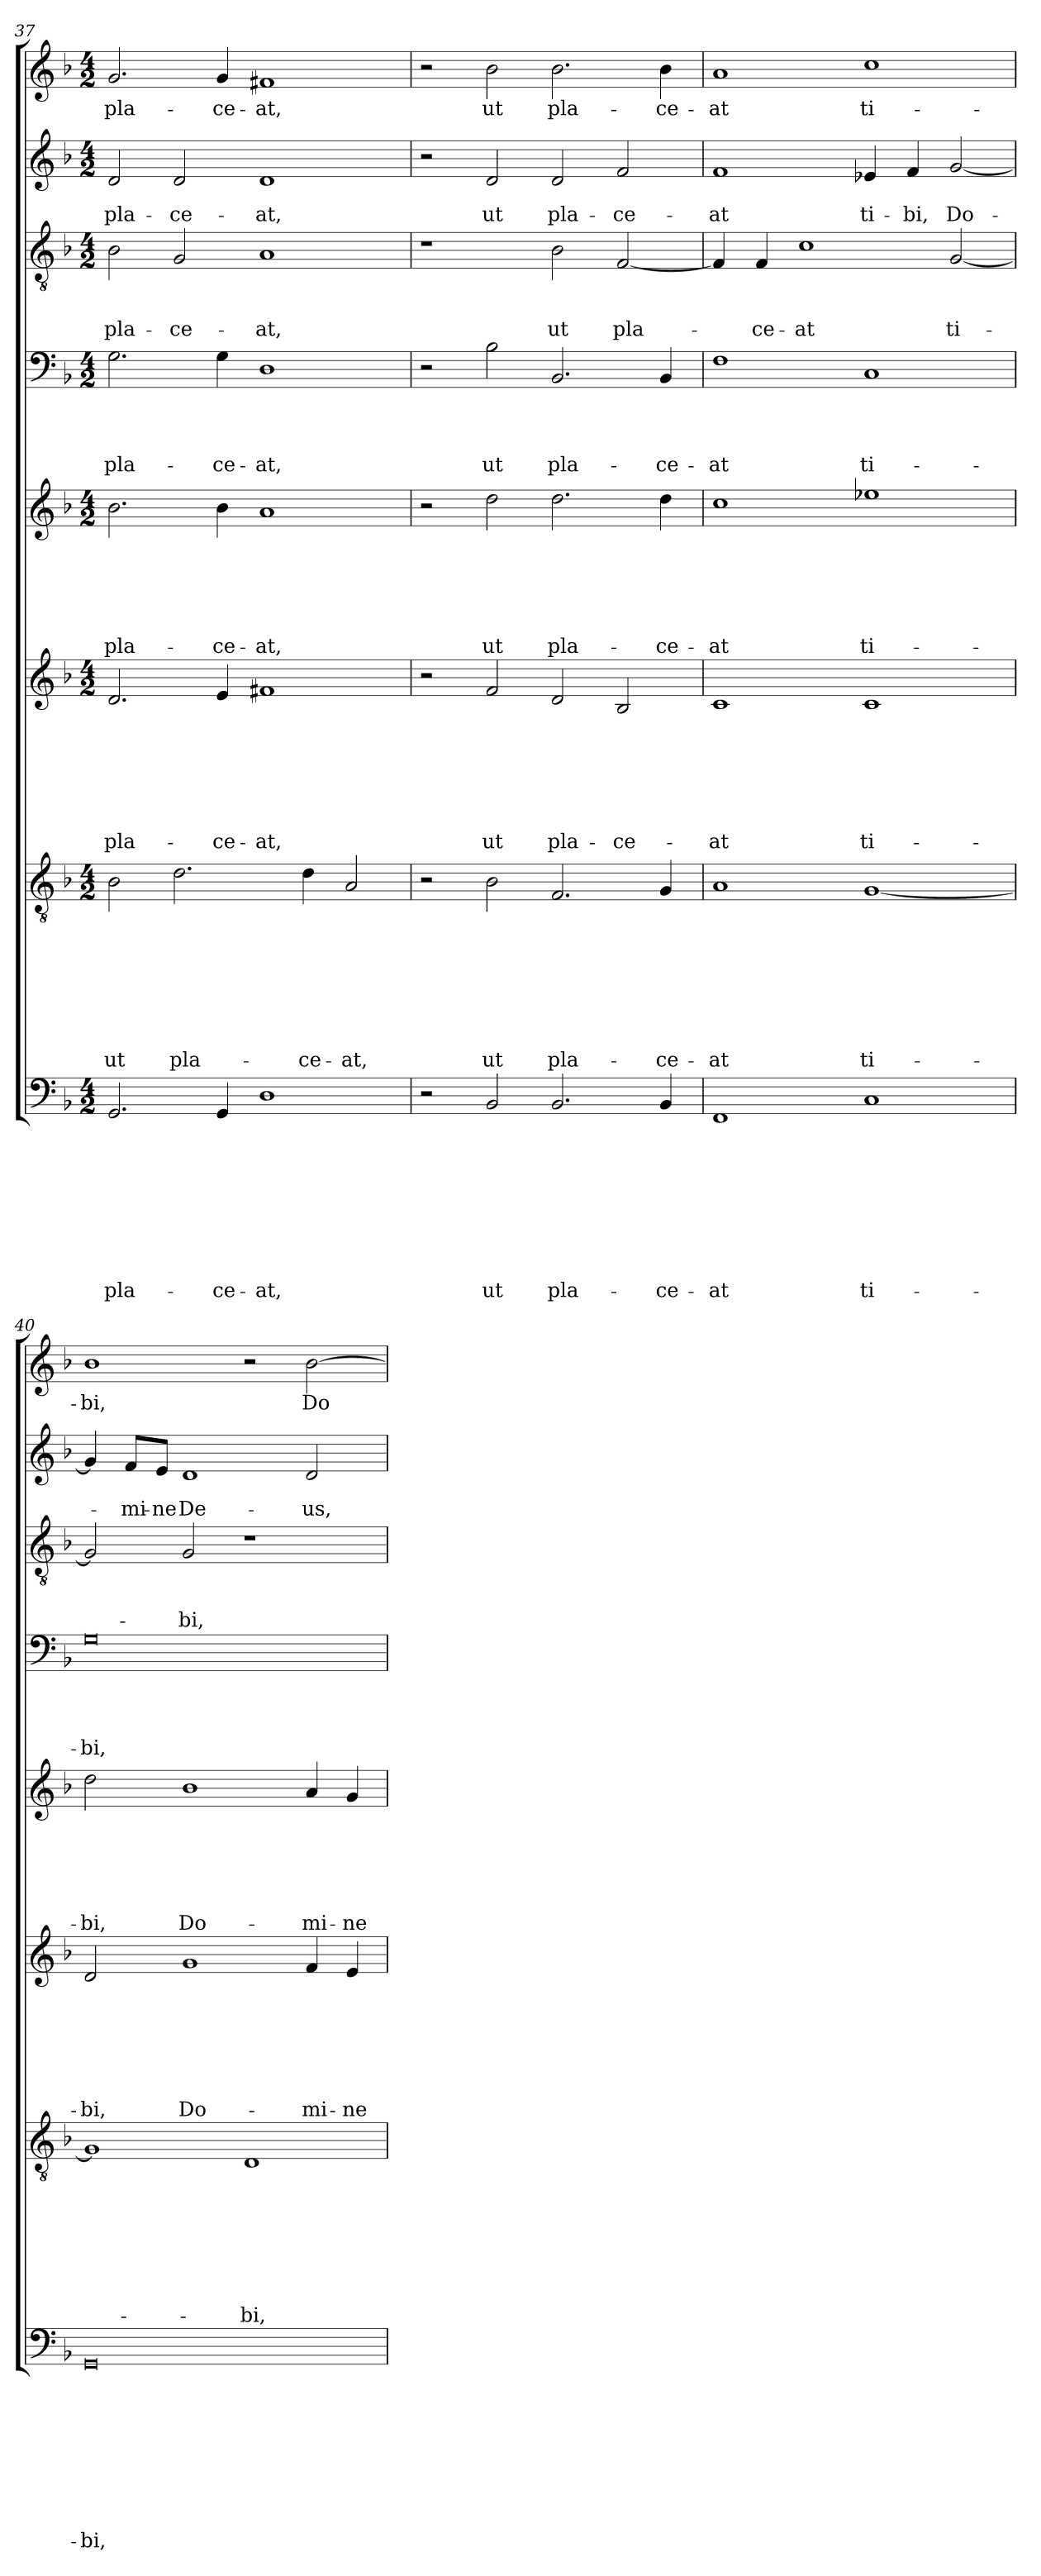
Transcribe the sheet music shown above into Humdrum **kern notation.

**kern	**text	**text	**text	**text	**text	**text	**text	**text	**text	**kern	**text	**text	**text	**text	**text	**text	**text	**text	**kern	**text	**text	**text	**text	**text	**text	**text	**kern	**text	**text	**text	**text	**text	**text	**kern	**text	**text	**text	**text	**kern	**text	**text	**text	**kern	**text	**text	**kern	**text
*part8	*part8	*part8	*part8	*part8	*part8	*part8	*part8	*part8	*part8	*part7	*part7	*part7	*part7	*part7	*part7	*part7	*part7	*part7	*part6	*part6	*part6	*part6	*part6	*part6	*part6	*part6	*part5	*part5	*part5	*part5	*part5	*part5	*part5	*part4	*part4	*part4	*part4	*part4	*part3	*part3	*part3	*part3	*part2	*part2	*part2	*part1	*part1
*staff8	*staff8	*staff8	*staff8	*staff8	*staff8	*staff8	*staff8	*staff8	*staff8	*staff7	*staff7	*staff7	*staff7	*staff7	*staff7	*staff7	*staff7	*staff7	*staff6	*staff6	*staff6	*staff6	*staff6	*staff6	*staff6	*staff6	*staff5	*staff5	*staff5	*staff5	*staff5	*staff5	*staff5	*staff4	*staff4	*staff4	*staff4	*staff4	*staff3	*staff3	*staff3	*staff3	*staff2	*staff2	*staff2	*staff1	*staff1
!!LO:PB:g=z
*clefF4	*	*	*	*	*	*	*	*	*	*clefGv2	*	*	*	*	*	*	*	*	*clefG2	*	*	*	*	*	*	*	*clefG2	*	*	*	*	*	*	*clefF4	*	*	*	*	*clefGv2	*	*	*	*clefG2	*	*	*clefG2	*
*k[b-]	*	*	*	*	*	*	*	*	*	*k[b-]	*	*	*	*	*	*	*	*	*k[b-]	*	*	*	*	*	*	*	*k[b-]	*	*	*	*	*	*	*k[b-]	*	*	*	*	*k[b-]	*	*	*	*k[b-]	*	*	*k[b-]	*
*d:	*	*	*	*	*	*	*	*	*	*d:	*	*	*	*	*	*	*	*	*d:	*	*	*	*	*	*	*	*d:	*	*	*	*	*	*	*d:	*	*	*	*	*d:	*	*	*	*d:	*	*	*d:	*
*M4/2	*	*	*	*	*	*	*	*	*	*M4/2	*	*	*	*	*	*	*	*	*M4/2	*	*	*	*	*	*	*	*M4/2	*	*	*	*	*	*	*M4/2	*	*	*	*	*M4/2	*	*	*	*M4/2	*	*	*M4/2	*
=37	=37	=37	=37	=37	=37	=37	=37	=37	=37	=37	=37	=37	=37	=37	=37	=37	=37	=37	=37	=37	=37	=37	=37	=37	=37	=37	=37	=37	=37	=37	=37	=37	=37	=37	=37	=37	=37	=37	=37	=37	=37	=37	=37	=37	=37	=37	=37
!	!	!	!	!	!	!	!	!	!LO:LY:b	!	!	!	!	!	!	!	!	!LO:LY:b	!	!	!	!	!	!	!	!LO:LY:b	!	!	!	!	!	!	!LO:LY:b	!	!	!	!	!LO:LY:b	!	!	!	!LO:LY:b	!	!	!LO:LY:b	!	!LO:LY:b
2.GG/	.	.	.	.	.	.	.	.	pla-	2B-\	.	.	.	.	.	.	.	ut	2.d/	.	.	.	.	.	.	pla-	2.b-\	.	.	.	.	.	pla-	2.G\	.	.	.	pla-	2B-\	.	.	pla-	2d/	.	pla-	2.g/	pla-
!	!	!	!	!	!	!	!	!	!	!	!	!	!	!	!	!	!	!LO:LY:b	!	!	!	!	!	!	!	!	!	!	!	!	!	!	!	!	!	!	!	!	!	!	!	!LO:LY:b	!	!	!LO:LY:b	!	!
.	.	.	.	.	.	.	.	.	.	2.d\	.	.	.	.	.	.	.	pla-	.	.	.	.	.	.	.	.	.	.	.	.	.	.	.	.	.	.	.	.	2G/	.	.	-ce-	2d/	.	-ce-	.	.
!	!	!	!	!	!	!	!	!	!LO:LY:b	!	!	!	!	!	!	!	!	!	!	!	!	!	!	!	!	!LO:LY:b	!	!	!	!	!	!	!LO:LY:b	!	!	!	!	!LO:LY:b	!	!	!	!	!	!	!	!	!LO:LY:b
4GG/	.	.	.	.	.	.	.	.	-ce-	.	.	.	.	.	.	.	.	.	4e/	.	.	.	.	.	.	-ce-	4b-\	.	.	.	.	.	-ce-	4G\	.	.	.	-ce-	.	.	.	.	.	.	.	4g/	-ce-
!	!	!	!	!	!	!	!	!	!LO:LY:b	!	!	!	!	!	!	!	!	!	!	!	!	!	!	!	!	!LO:LY:b	!	!	!	!	!	!	!LO:LY:b	!	!	!	!	!LO:LY:b	!	!	!	!LO:LY:b	!	!	!LO:LY:b	!	!LO:LY:b
1D	.	.	.	.	.	.	.	.	-at,	.	.	.	.	.	.	.	.	.	1f#X	.	.	.	.	.	.	-at,	1a	.	.	.	.	.	-at,	1D	.	.	.	-at,	1A	.	.	-at,	1d	.	-at,	1f#X	-at,
!	!	!	!	!	!	!	!	!	!	!	!	!	!	!	!	!	!	!LO:LY:b	!	!	!	!	!	!	!	!	!	!	!	!	!	!	!	!	!	!	!	!	!	!	!	!	!	!	!	!	!
.	.	.	.	.	.	.	.	.	.	4d\	.	.	.	.	.	.	.	-ce-	.	.	.	.	.	.	.	.	.	.	.	.	.	.	.	.	.	.	.	.	.	.	.	.	.	.	.	.	.
!	!	!	!	!	!	!	!	!	!	!	!	!	!	!	!	!	!	!LO:LY:b	!	!	!	!	!	!	!	!	!	!	!	!	!	!	!	!	!	!	!	!	!	!	!	!	!	!	!	!	!
.	.	.	.	.	.	.	.	.	.	2A/	.	.	.	.	.	.	.	-at,	.	.	.	.	.	.	.	.	.	.	.	.	.	.	.	.	.	.	.	.	.	.	.	.	.	.	.	.	.
=38	=38	=38	=38	=38	=38	=38	=38	=38	=38	=38	=38	=38	=38	=38	=38	=38	=38	=38	=38	=38	=38	=38	=38	=38	=38	=38	=38	=38	=38	=38	=38	=38	=38	=38	=38	=38	=38	=38	=38	=38	=38	=38	=38	=38	=38	=38	=38
2r	.	.	.	.	.	.	.	.	.	2r	.	.	.	.	.	.	.	.	2r	.	.	.	.	.	.	.	2r	.	.	.	.	.	.	2r	.	.	.	.	1r	.	.	.	2r	.	.	2r	.
!	!	!	!	!	!	!	!	!	!LO:LY:b	!	!	!	!	!	!	!	!	!LO:LY:b	!	!	!	!	!	!	!	!LO:LY:b	!	!	!	!	!	!	!LO:LY:b	!	!	!	!	!LO:LY:b	!	!	!	!	!	!	!LO:LY:b	!	!LO:LY:b
2BB-/	.	.	.	.	.	.	.	.	ut	2B-\	.	.	.	.	.	.	.	ut	2f/	.	.	.	.	.	.	ut	2dd\	.	.	.	.	.	ut	2B-\	.	.	.	ut	.	.	.	.	2d/	.	ut	2b-\	ut
!	!	!	!	!	!	!	!	!	!LO:LY:b	!	!	!	!	!	!	!	!	!LO:LY:b	!	!	!	!	!	!	!	!LO:LY:b	!	!	!	!	!	!	!LO:LY:b	!	!	!	!	!LO:LY:b	!	!	!	!LO:LY:b	!	!	!LO:LY:b	!	!LO:LY:b
2.BB-/	.	.	.	.	.	.	.	.	pla-	2.F/	.	.	.	.	.	.	.	pla-	2d/	.	.	.	.	.	.	pla-	2.dd\	.	.	.	.	.	pla-	2.BB-/	.	.	.	pla-	2B-\	.	.	ut	2d/	.	pla-	2.b-\	pla-
!	!	!	!	!	!	!	!	!	!	!	!	!	!	!	!	!	!	!	!	!	!	!	!	!	!	!LO:LY:b	!	!	!	!	!	!	!	!	!	!	!	!	!	!	!	!LO:LY:b	!	!	!LO:LY:b	!	!
.	.	.	.	.	.	.	.	.	.	.	.	.	.	.	.	.	.	.	2B-/	.	.	.	.	.	.	-ce-	.	.	.	.	.	.	.	.	.	.	.	.	[2F/	.	.	pla-	2f/	.	-ce-	.	.
!	!	!	!	!	!	!	!	!	!LO:LY:b	!	!	!	!	!	!	!	!	!LO:LY:b	!	!	!	!	!	!	!	!	!	!	!	!	!	!	!LO:LY:b	!	!	!	!	!LO:LY:b	!	!	!	!	!	!	!	!	!LO:LY:b
4BB-/	.	.	.	.	.	.	.	.	-ce-	4G/	.	.	.	.	.	.	.	-ce-	.	.	.	.	.	.	.	.	4dd\	.	.	.	.	.	-ce-	4BB-/	.	.	.	-ce-	.	.	.	.	.	.	.	4b-\	-ce-
=39	=39	=39	=39	=39	=39	=39	=39	=39	=39	=39	=39	=39	=39	=39	=39	=39	=39	=39	=39	=39	=39	=39	=39	=39	=39	=39	=39	=39	=39	=39	=39	=39	=39	=39	=39	=39	=39	=39	=39	=39	=39	=39	=39	=39	=39	=39	=39
!	!	!	!	!	!	!	!	!	!LO:LY:b	!	!	!	!	!	!	!	!	!LO:LY:b	!	!	!	!	!	!	!	!LO:LY:b	!	!	!	!	!	!	!LO:LY:b	!	!	!	!	!LO:LY:b	!	!	!	!	!	!	!LO:LY:b	!	!LO:LY:b
1FF	.	.	.	.	.	.	.	.	-at	1A	.	.	.	.	.	.	.	-at	1c	.	.	.	.	.	.	-at	1cc	.	.	.	.	.	-at	1F	.	.	.	-at	4F/]	.	.	.	1f	.	-at	1a	-at
!	!	!	!	!	!	!	!	!	!	!	!	!	!	!	!	!	!	!	!	!	!	!	!	!	!	!	!	!	!	!	!	!	!	!	!	!	!	!	!	!	!	!LO:LY:b	!	!	!	!	!
.	.	.	.	.	.	.	.	.	.	.	.	.	.	.	.	.	.	.	.	.	.	.	.	.	.	.	.	.	.	.	.	.	.	.	.	.	.	.	4F/	.	.	-ce-	.	.	.	.	.
!	!	!	!	!	!	!	!	!	!	!	!	!	!	!	!	!	!	!	!	!	!	!	!	!	!	!	!	!	!	!	!	!	!	!	!	!	!	!	!	!	!	!LO:LY:b	!	!	!	!	!
.	.	.	.	.	.	.	.	.	.	.	.	.	.	.	.	.	.	.	.	.	.	.	.	.	.	.	.	.	.	.	.	.	.	.	.	.	.	.	1c	.	.	-at	.	.	.	.	.
!	!	!	!	!	!	!	!	!	!LO:LY:b	!	!	!	!	!	!	!	!	!LO:LY:b	!	!	!	!	!	!	!	!LO:LY:b	!	!	!	!	!	!	!LO:LY:b	!	!	!	!	!LO:LY:b	!	!	!	!	!	!	!LO:LY:b	!	!LO:LY:b
1C	.	.	.	.	.	.	.	.	ti-	[1G	.	.	.	.	.	.	.	ti-	1c	.	.	.	.	.	.	ti-	1ee-X	.	.	.	.	.	ti-	1C	.	.	.	ti-	.	.	.	.	4e-X/	.	ti-	1cc	ti-
!	!	!	!	!	!	!	!	!	!	!	!	!	!	!	!	!	!	!	!	!	!	!	!	!	!	!	!	!	!	!	!	!	!	!	!	!	!	!	!	!	!	!	!	!	!LO:LY:b	!	!
.	.	.	.	.	.	.	.	.	.	.	.	.	.	.	.	.	.	.	.	.	.	.	.	.	.	.	.	.	.	.	.	.	.	.	.	.	.	.	.	.	.	.	4f/	.	-bi,	.	.
!	!	!	!	!	!	!	!	!	!	!	!	!	!	!	!	!	!	!	!	!	!	!	!	!	!	!	!	!	!	!	!	!	!	!	!	!	!	!	!	!	!	!LO:LY:b	!	!	!LO:LY:b	!	!
.	.	.	.	.	.	.	.	.	.	.	.	.	.	.	.	.	.	.	.	.	.	.	.	.	.	.	.	.	.	.	.	.	.	.	.	.	.	.	[2G/	.	.	ti-	[2g/	.	Do-	.	.
=40	=40	=40	=40	=40	=40	=40	=40	=40	=40	=40	=40	=40	=40	=40	=40	=40	=40	=40	=40	=40	=40	=40	=40	=40	=40	=40	=40	=40	=40	=40	=40	=40	=40	=40	=40	=40	=40	=40	=40	=40	=40	=40	=40	=40	=40	=40	=40
!	!	!	!	!	!	!	!	!	!LO:LY:b	!	!	!	!	!	!	!	!	!	!	!	!	!	!	!	!	!LO:LY:b	!	!	!	!	!	!	!LO:LY:b	!	!	!	!	!LO:LY:b	!	!	!	!	!	!	!	!	!LO:LY:b
0GG	.	.	.	.	.	.	.	.	-bi,	1G]	.	.	.	.	.	.	.	.	2d/	.	.	.	.	.	.	-bi,	2dd\	.	.	.	.	.	-bi,	0G	.	.	.	-bi,	2G/]	.	.	.	4g/]	.	.	1b-	-bi,
!	!	!	!	!	!	!	!	!	!	!	!	!	!	!	!	!	!	!	!	!	!	!	!	!	!	!	!	!	!	!	!	!	!	!	!	!	!	!	!	!	!	!	!	!	!LO:LY:b	!	!
.	.	.	.	.	.	.	.	.	.	.	.	.	.	.	.	.	.	.	.	.	.	.	.	.	.	.	.	.	.	.	.	.	.	.	.	.	.	.	.	.	.	.	8f/L	.	-mi-	.	.
!	!	!	!	!	!	!	!	!	!	!	!	!	!	!	!	!	!	!	!	!	!	!	!	!	!	!	!	!	!	!	!	!	!	!	!	!	!	!	!	!	!	!	!	!	!LO:LY:b	!	!
.	.	.	.	.	.	.	.	.	.	.	.	.	.	.	.	.	.	.	.	.	.	.	.	.	.	.	.	.	.	.	.	.	.	.	.	.	.	.	.	.	.	.	8e/J	.	-ne	.	.
!	!	!	!	!	!	!	!	!	!	!	!	!	!	!	!	!	!	!	!	!	!	!	!	!	!	!LO:LY:b	!	!	!	!	!	!	!LO:LY:b	!	!	!	!	!	!	!	!	!LO:LY:b	!	!	!LO:LY:b	!	!
.	.	.	.	.	.	.	.	.	.	.	.	.	.	.	.	.	.	.	1g	.	.	.	.	.	.	Do-	1b-	.	.	.	.	.	Do-	.	.	.	.	.	2G/	.	.	-bi,	1d	.	De-	.	.
!	!	!	!	!	!	!	!	!	!	!	!	!	!	!	!	!	!	!LO:LY:b	!	!	!	!	!	!	!	!	!	!	!	!	!	!	!	!	!	!	!	!	!	!	!	!	!	!	!	!	!
.	.	.	.	.	.	.	.	.	.	1D	.	.	.	.	.	.	.	-bi,	.	.	.	.	.	.	.	.	.	.	.	.	.	.	.	.	.	.	.	.	1r	.	.	.	.	.	.	2r	.
!	!	!	!	!	!	!	!	!	!	!	!	!	!	!	!	!	!	!	!	!	!	!	!	!	!	!LO:LY:b	!	!	!	!	!	!	!LO:LY:b	!	!	!	!	!	!	!	!	!	!	!	!LO:LY:b	!	!LO:LY:b
.	.	.	.	.	.	.	.	.	.	.	.	.	.	.	.	.	.	.	4f/	.	.	.	.	.	.	-mi-	4a/	.	.	.	.	.	-mi-	.	.	.	.	.	.	.	.	.	2d/	.	-us,	[2b-\	Do-
!	!	!	!	!	!	!	!	!	!	!	!	!	!	!	!	!	!	!	!	!	!	!	!	!	!	!LO:LY:b	!	!	!	!	!	!	!LO:LY:b	!	!	!	!	!	!	!	!	!	!	!	!	!	!
.	.	.	.	.	.	.	.	.	.	.	.	.	.	.	.	.	.	.	4e/	.	.	.	.	.	.	-ne	4g/	.	.	.	.	.	-ne	.	.	.	.	.	.	.	.	.	.	.	.	.	.
=	=	=	=	=	=	=	=	=	=	=	=	=	=	=	=	=	=	=	=	=	=	=	=	=	=	=	=	=	=	=	=	=	=	=	=	=	=	=	=	=	=	=	=	=	=	=	=
*-	*-	*-	*-	*-	*-	*-	*-	*-	*-	*-	*-	*-	*-	*-	*-	*-	*-	*-	*-	*-	*-	*-	*-	*-	*-	*-	*-	*-	*-	*-	*-	*-	*-	*-	*-	*-	*-	*-	*-	*-	*-	*-	*-	*-	*-	*-	*-
